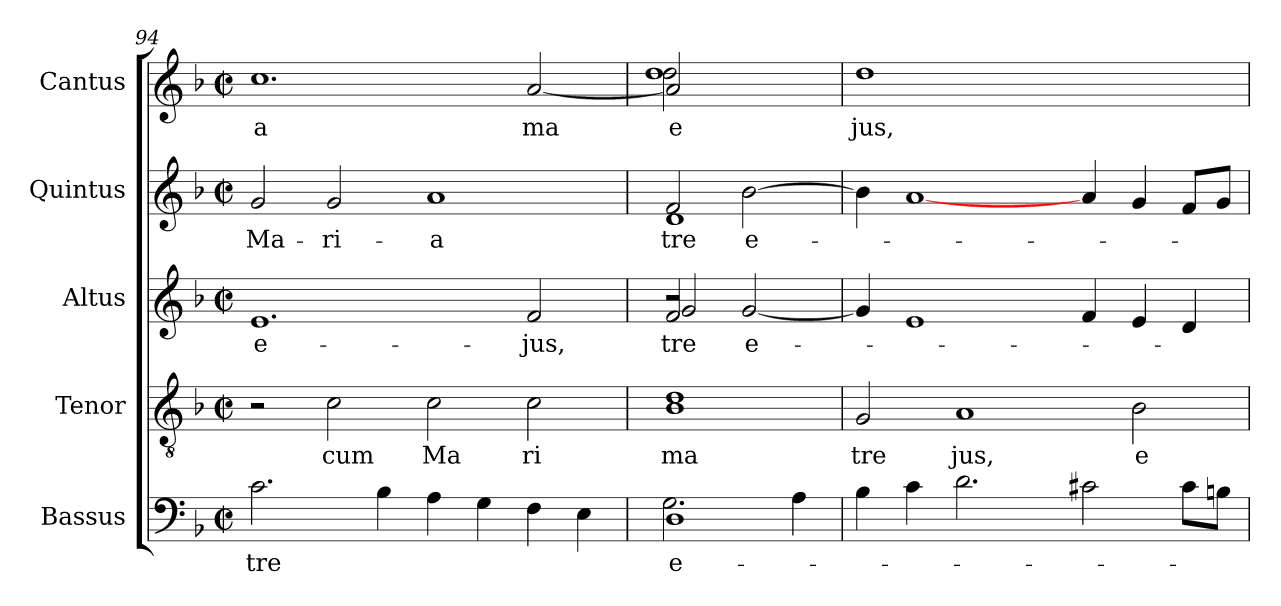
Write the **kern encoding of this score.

**kern	**text	**kern	**text	**kern	**text	**kern	**text	**kern	**text
*part5	*part5	*part4	*part4	*part3	*part3	*part2	*part2	*part1	*part1
*staff5	*staff5	*staff4	*staff4	*staff3	*staff3	*staff2	*staff2	*staff1	*staff1
*I"Bassus	*	*I"Tenor	*	*I"Altus	*	*I"Quintus	*	*I"Cantus	*
*clefF4	*	*clefGv2	*	*clefG2	*	*clefG2	*	*clefG2	*
*k[b-]	*	*k[b-]	*	*k[b-]	*	*k[b-]	*	*k[b-]	*
*F:	*	*F:	*	*F:	*	*F:	*	*F:	*
*M2/2	*	*M2/2	*	*M2/2	*	*M2/2	*	*M2/2	*
*met(c|)	*	*met(c|)	*	*met(c|)	*	*met(c|)	*	*met(c|)	*
=94	=94	=94	=94	=94	=94	=94	=94	=94	=94
!	!LO:LY:b	!	!	!	!LO:LY:b:cj	!	!LO:LY:b:cj	!	!LO:LY:b:cj
2.c\	-tre	2r	.	1.e	e-	2g/	Ma-	1.cc	a
!	!	!	!LO:LY:b:cj	!	!	!	!LO:LY:b:cj	!	!
.	.	2c\	cum	.	.	2g/	-ri-	.	.
4B-\	.	.	.	.	.	.	.	.	.
!	!	!	!LO:LY:b:cj	!	!	!	!LO:LY:b:cj	!	!
4A\	.	2c\	Ma	.	.	1a	-a	.	.
4G\	.	.	.	.	.	.	.	.	.
!	!	!	!LO:LY:b:cj	!	!LO:LY:b:cj	!	!	!	!LO:LY:b
4F\	.	2c\	ri	2f/	-jus,	.	.	[<2a/	ma
4E\	.	.	.	.	.	.	.	.	.
=95	=95	=95	=95	=95	=95	=95	=95	=95	=95
*^	*	*	*	*	*	*	*	*	*
!	!	!LO:LY:b:cj	!	!LO:LY:b:cj	!	!LO:LY:b:cj	!	!	!	!
*	*	*	*	*	*^	*	*	*	*	*
*	*	*	*	*	*	*^	*	*	*	*	*
!	!	!	!	!	!	!	!	!LO:LY:b:cj	!	!LO:LY:b:cj	!	!
*	*	*	*	*	*	*	*	*	*^	*	*	*
!	!	!	!	!	!	!	!	!	!	!	!LO:LY:b:cj	!	!LO:LY:b:cj
*	*	*	*	*	*	*	*	*	*	*	*	*^	*
*	*	*	*	*	*	*	*	*	*	*	*	*	*^	*
!	!	!	!	!	!	!	!	!	!	!	!	!	!	!	!LO:LY:b:cj
1D	2.G\	e-	1d 1B-	ma	2f/	2r	2g/	tre	2f/	1d	-tre	2a/]	2dd\	1dd	e
!	!	!	!	!	!	!	!	!LO:LY:b:cj	!	!	!LO:LY:b:cj	!	!	!	!
.	.	.	.	.	[<2g/	2ryy	2ryy	e-	[>2b-\	.	e-	2ryy	2ryy	.	.
.	4A\	.	.	.	.	.	.	.	.	.	.	.	.	.	.
*	*	*	*	*	*v	*v	*v	*	*	*	*	*v	*v	*v	*
*	*	*	*	*	*	*	*v	*v	*	*	*
=96	=96	=96	=96	=96	=96	=96	=96	=96	=96	=96
!	!	!	!	!LO:LY:b:cj	!	!	!	!	!	!LO:LY:b:cj
*v	*v	*	*	*	*	*	*	*	*	*
4B-\	.	2G/	tre	4g/]	.	4b-\]	.	1dd	jus,
4c\	.	.	.	1e	.	[<1a	.	.	.
!	!	!	!LO:LY:b:cj	!	!	!	!	!	!
2.d\	.	1A	jus,	.	.	.	.	.	.
.	.	.	.	.	.	.	.	1ryy	.
2c#X\	.	.	.	4f/	.	4a/	.	.	.
!	!	!	!LO:LY:b:cj	!	!	!	!	!	!
.	.	2B-\	e	4e/	.	4g/	.	.	.
8c#\L	.	.	.	4d/	.	8f/L	.	.	.
8B\J	.	.	.	.	.	8g/J	.	.	.
=	=	=	=	=	=	=	=	=	=
*-	*-	*-	*-	*-	*-	*-	*-	*-	*-
